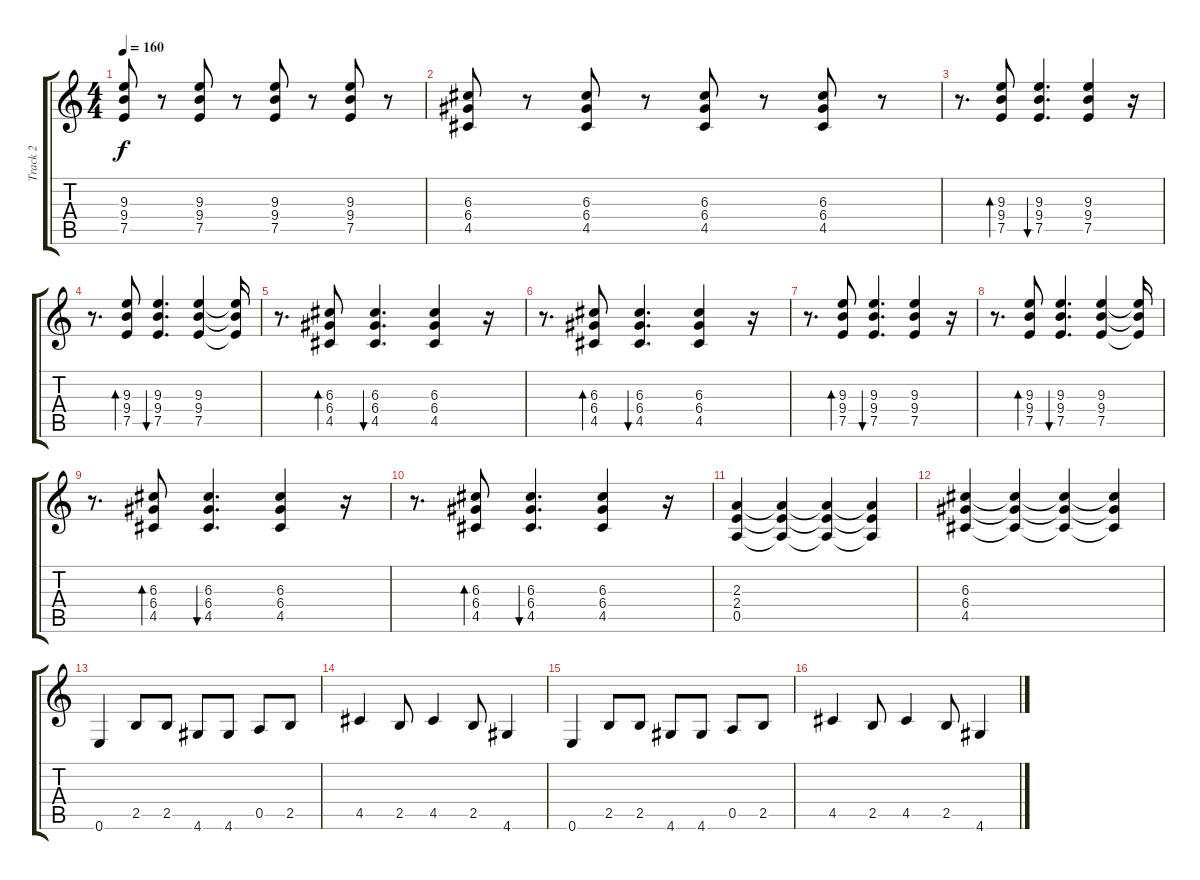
\track ("Track 2" "Track 2") {instrument overdrivenguitar}
\staff {score tabs}
\tuning (E4 B3 G3 D3 A2 E2) {hide}
\ts (4 4)
\tempo 160
\clef g2
\ks c
(9.3 9.4 7.5).8{dy f} r.8 (9.3 9.4 7.5).8 r.8 (9.3 9.4 7.5).8 r.8 (9.3 9.4 7.5).8 r.8 |
(6.3 6.4 4.5).8 r.8 (6.3 6.4 4.5).8 r.8 (6.3 6.4 4.5).8 r.8 (6.3 6.4 4.5).8 r.8 |
r.8{d} (9.3 9.4 7.5).8{bd 60} (9.3 9.4 7.5).4{d bu 60} (9.3 9.4 7.5).4 r.16 |
r.8{d} (9.3 9.4 7.5).8{bd 60} (9.3 9.4 7.5).4{d bu 60} (9.3 9.4 7.5).4 (9.3{t} 9.4{t} 7.5{t}).16 |
r.8{d} (6.3 6.4 4.5).8{bd 60} (6.3 6.4 4.5).4{d bu 60} (6.3 6.4 4.5).4 r.16 |
r.8{d} (6.3 6.4 4.5).8{bd 60} (6.3 6.4 4.5).4{d bu 60} (6.3 6.4 4.5).4 r.16 |
r.8{d} (9.3 9.4 7.5).8{bd 60} (9.3 9.4 7.5).4{d bu 60} (9.3 9.4 7.5).4 r.16 |
r.8{d} (9.3 9.4 7.5).8{bd 60} (9.3 9.4 7.5).4{d bu 60} (9.3 9.4 7.5).4 (9.3{t} 9.4{t} 7.5{t}).16 |
r.8{d} (6.3 6.4 4.5).8{bd 60} (6.3 6.4 4.5).4{d bu 60} (6.3 6.4 4.5).4 r.16 |
r.8{d} (6.3 6.4 4.5).8{bd 60} (6.3 6.4 4.5).4{d bu 60} (6.3 6.4 4.5).4 r.16 |
(2.3 2.4 0.5).4 (2.3{t} 2.4{t} 0.5{t}).4 (2.3{t} 2.4{t} 0.5{t}).4 (2.3{t} 2.4{t} 0.5{t}).4 |
(6.3 6.4 4.5).4 (6.3{t} 6.4{t} 4.5{t}).4 (6.3{t} 6.4{t} 4.5{t}).4 (6.3{t} 6.4{t} 4.5{t}).4 |
0.6.4 2.5.8 2.5.8 4.6.8 4.6.8 0.5.8 2.5.8 |
4.5.4 2.5.8 4.5.4 2.5.8 4.6.4 |
0.6.4 2.5.8 2.5.8 4.6.8 4.6.8 0.5.8 2.5.8 |
4.5.4 2.5.8 4.5.4 2.5.8 4.6.4
